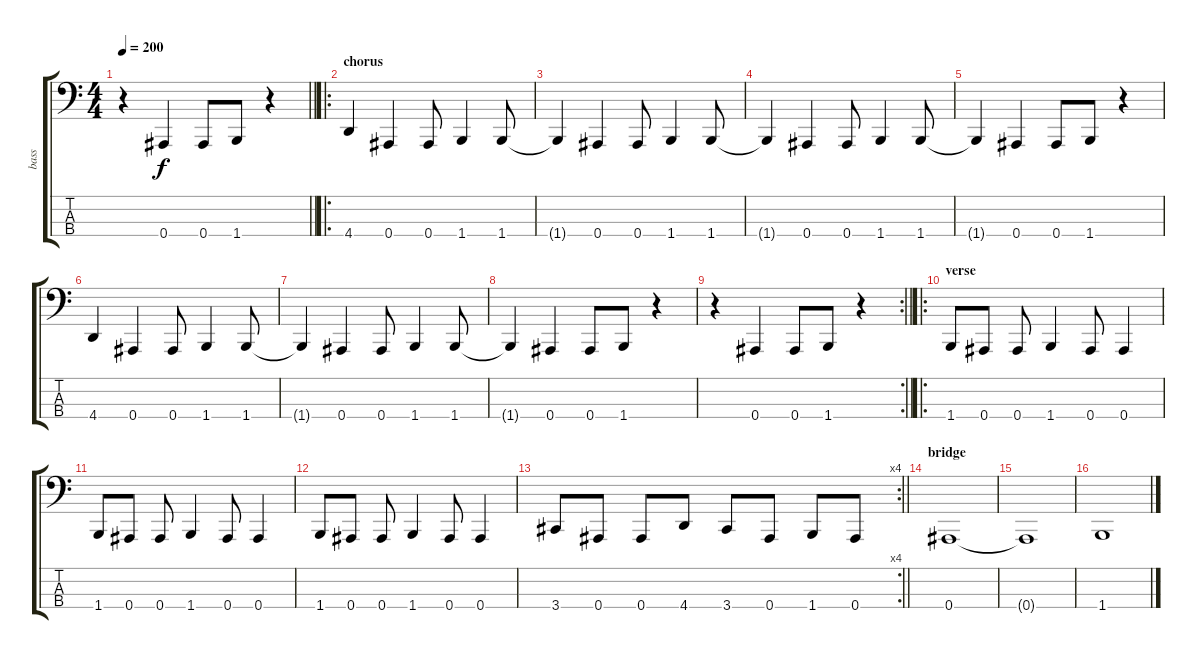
\track ("bass" "bass") {instrument electricbassfinger}
\staff {score tabs}
\tuning (Eb2 Bb1 F1 Bb0) {hide}
\ts (4 4)
\tempo 200
\clef f4
\barLineRight lightlight
\ks c
r.4{dy f} 0.4.4 0.4.8 1.4.8 r.4 |
\ro
\section ("" "chorus")
4.4.4 0.4.4 0.4.8 1.4.4 1.4.8 |
1.4{t}.4 0.4.4 0.4.8 1.4.4 1.4.8 |
1.4{t}.4 0.4.4 0.4.8 1.4.4 1.4.8 |
1.4{t}.4 0.4.4 0.4.8 1.4.8 r.4 |
4.4.4 0.4.4 0.4.8 1.4.4 1.4.8 |
1.4{t}.4 0.4.4 0.4.8 1.4.4 1.4.8 |
1.4{t}.4 0.4.4 0.4.8 1.4.8 r.4 |
\rc 2
\barLineRight lightlight
r.4 0.4.4 0.4.8 1.4.8 r.4 |
\ro
\section ("" "verse")
1.4.8 0.4.8 0.4.8 1.4.4 0.4.8 0.4.4 |
1.4.8 0.4.8 0.4.8 1.4.4 0.4.8 0.4.4 |
1.4.8 0.4.8 0.4.8 1.4.4 0.4.8 0.4.4 |
\rc 4
\barLineRight lightlight
3.4.8 0.4.8 0.4.8 4.4.8 3.4.8 0.4.8 1.4.8 0.4.8 |
\section ("" "bridge")
0.4.1 |
0.4{t}.1 |
1.4.1
